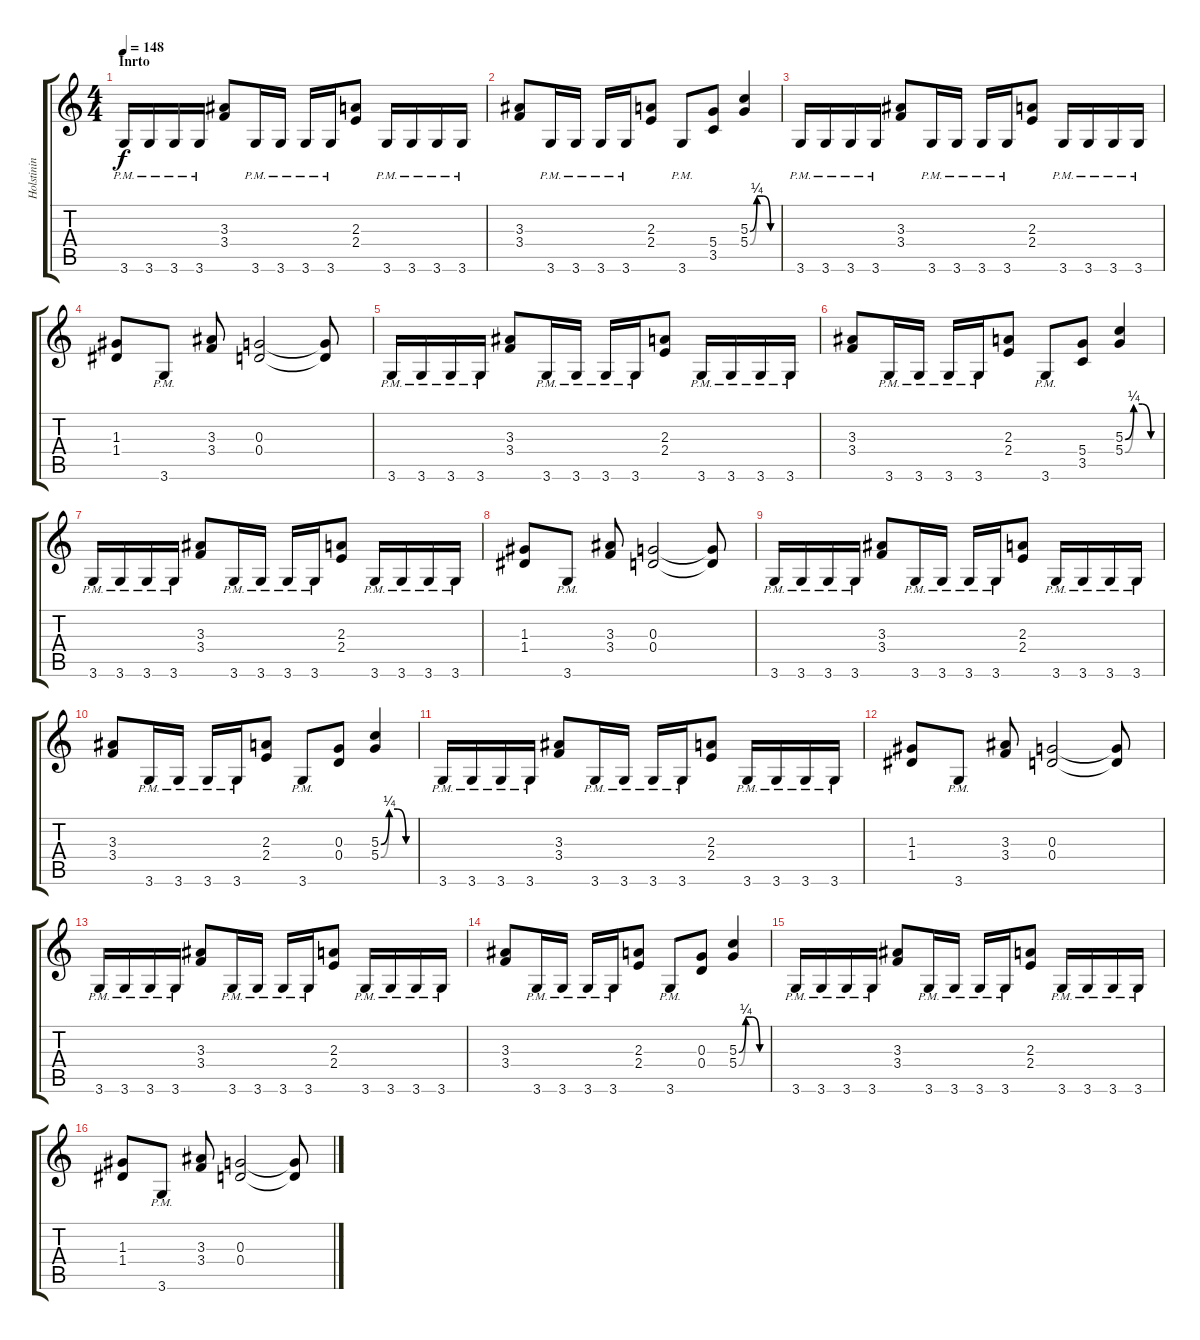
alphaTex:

\track ("Holstinin" "Holstinin") {instrument distortionguitar}
\staff {score tabs}
\tuning (E4 B3 G3 D3 A2 E2) {hide}
\ts (4 4)
\section ("" "Inrto")
\tempo 148
\clef g2
\ks c
3.6{pm}.16{dy f instrument distortionguitar} 3.6{pm}.16 3.6{pm}.16 3.6{pm}.16 (3.3 3.4).8 3.6{pm}.16 3.6{pm}.16 3.6{pm}.16 3.6{pm}.16 (2.3 2.4).8 3.6{pm}.16 3.6{pm}.16 3.6{pm}.16 3.6{pm}.16 |
(3.3 3.4).8 3.6{pm}.16 3.6{pm}.16 3.6{pm}.16 3.6{pm}.16 (2.3 2.4).8 3.6{pm}.8 (5.4 3.5).8 (5.3{be (custom 0 0 15 1 30 1 45 0 60 0)} 5.4{be (custom 0 0 15 1 30 1 45 0 60 0)}).4 |
3.6{pm}.16 3.6{pm}.16 3.6{pm}.16 3.6{pm}.16 (3.3 3.4).8 3.6{pm}.16 3.6{pm}.16 3.6{pm}.16 3.6{pm}.16 (2.3 2.4).8 3.6{pm}.16 3.6{pm}.16 3.6{pm}.16 3.6{pm}.16 |
(1.3 1.4).8 3.6{pm}.8 (3.3 3.4).8 (0.3 0.4).2 (0.3{t} 0.4{t}).8 |
3.6{pm}.16 3.6{pm}.16 3.6{pm}.16 3.6{pm}.16 (3.3 3.4).8 3.6{pm}.16 3.6{pm}.16 3.6{pm}.16 3.6{pm}.16 (2.3 2.4).8 3.6{pm}.16 3.6{pm}.16 3.6{pm}.16 3.6{pm}.16 |
(3.3 3.4).8 3.6{pm}.16 3.6{pm}.16 3.6{pm}.16 3.6{pm}.16 (2.3 2.4).8 3.6{pm}.8 (5.4 3.5).8 (5.3{be (custom 0 0 15 1 30 1 45 0 60 0)} 5.4{be (custom 0 0 15 1 30 1 45 0 60 0)}).4 |
3.6{pm}.16 3.6{pm}.16 3.6{pm}.16 3.6{pm}.16 (3.3 3.4).8 3.6{pm}.16 3.6{pm}.16 3.6{pm}.16 3.6{pm}.16 (2.3 2.4).8 3.6{pm}.16 3.6{pm}.16 3.6{pm}.16 3.6{pm}.16 |
(1.3 1.4).8 3.6{pm}.8 (3.3 3.4).8 (0.3 0.4).2 (0.3{t} 0.4{t}).8 |
3.6{pm}.16 3.6{pm}.16 3.6{pm}.16 3.6{pm}.16 (3.3 3.4).8 3.6{pm}.16 3.6{pm}.16 3.6{pm}.16 3.6{pm}.16 (2.3 2.4).8 3.6{pm}.16 3.6{pm}.16 3.6{pm}.16 3.6{pm}.16 |
(3.3 3.4).8 3.6{pm}.16 3.6{pm}.16 3.6{pm}.16 3.6{pm}.16 (2.3 2.4).8 3.6{pm}.8 (0.3 0.4).8 (5.3{be (custom 0 0 15 1 30 1 45 0 60 0)} 5.4{be (custom 0 0 15 1 30 1 45 0 60 0)}).4 |
3.6{pm}.16 3.6{pm}.16 3.6{pm}.16 3.6{pm}.16 (3.3 3.4).8 3.6{pm}.16 3.6{pm}.16 3.6{pm}.16 3.6{pm}.16 (2.3 2.4).8 3.6{pm}.16 3.6{pm}.16 3.6{pm}.16 3.6{pm}.16 |
(1.3 1.4).8 3.6{pm}.8 (3.3 3.4).8 (0.3 0.4).2 (0.3{t} 0.4{t}).8 |
3.6{pm}.16 3.6{pm}.16 3.6{pm}.16 3.6{pm}.16 (3.3 3.4).8 3.6{pm}.16 3.6{pm}.16 3.6{pm}.16 3.6{pm}.16 (2.3 2.4).8 3.6{pm}.16 3.6{pm}.16 3.6{pm}.16 3.6{pm}.16 |
(3.3 3.4).8 3.6{pm}.16 3.6{pm}.16 3.6{pm}.16 3.6{pm}.16 (2.3 2.4).8 3.6{pm}.8 (0.3 0.4).8 (5.3{be (custom 0 0 15 1 30 1 45 0 60 0)} 5.4{be (custom 0 0 15 1 30 1 45 0 60 0)}).4 |
3.6{pm}.16 3.6{pm}.16 3.6{pm}.16 3.6{pm}.16 (3.3 3.4).8 3.6{pm}.16 3.6{pm}.16 3.6{pm}.16 3.6{pm}.16 (2.3 2.4).8 3.6{pm}.16 3.6{pm}.16 3.6{pm}.16 3.6{pm}.16 |
(1.3 1.4).8 3.6{pm}.8 (3.3 3.4).8 (0.3 0.4).2 (0.3{t} 0.4{t}).8
